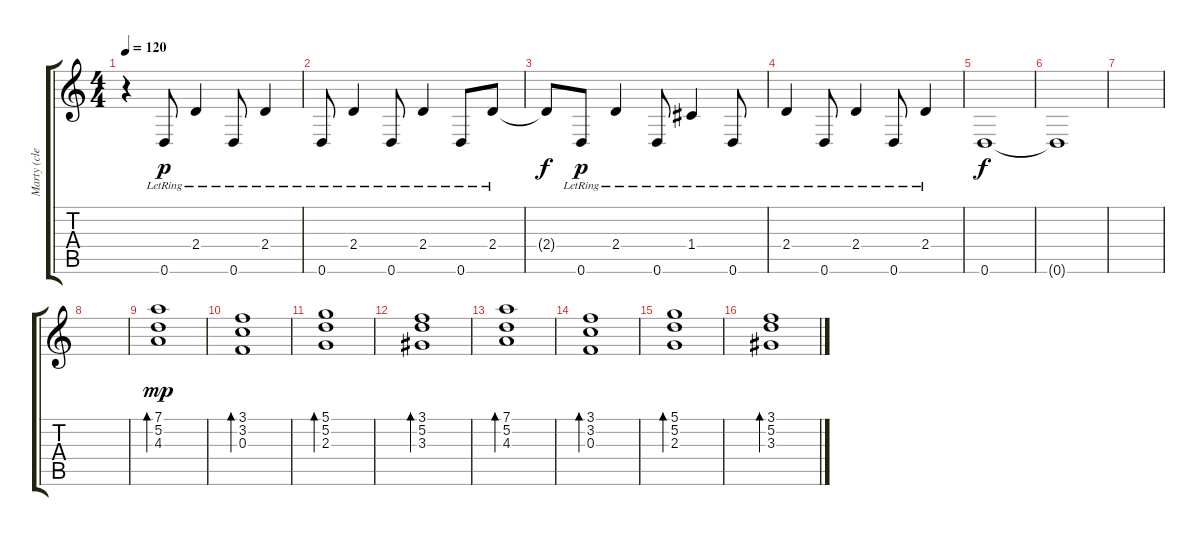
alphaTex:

\track ("Marty (clean)" "Marty (cle") {instrument electricguitarclean}
\staff {score tabs}
\tuning (D4 A3 F3 C3 G2 D2) {hide}
\ts (4 4)
\tempo 120
\clef g2
\ks c
r.4{dy f} 0.6{lr}.8{dy p} 2.4{lr}.4 0.6{lr}.8 2.4{lr}.4 |
0.6{lr}.8 2.4{lr}.4 0.6{lr}.8 2.4{lr}.4 0.6{lr}.8 2.4{lr}.8 |
2.4{t}.8{dy f} 0.6{lr}.8{dy p} 2.4{lr}.4 0.6{lr}.8 1.4{lr}.4 0.6{lr}.8 |
2.4{lr}.4 0.6{lr}.8 2.4{lr}.4 0.6{lr}.8 2.4{lr}.4 |
0.6.1{dy f} |
0.6{t}.1 |
|
|
(7.1 5.2 4.3).1{bd 480 dy mp} |
(3.1 3.2 0.3).1{bd 480} |
(5.1 5.2 2.3).1{bd 480} |
(3.1 5.2 3.3).1{bd 480} |
(7.1 5.2 4.3).1{bd 480} |
(3.1 3.2 0.3).1{bd 480} |
(5.1 5.2 2.3).1{bd 480} |
(3.1 5.2 3.3).1{bd 480}
